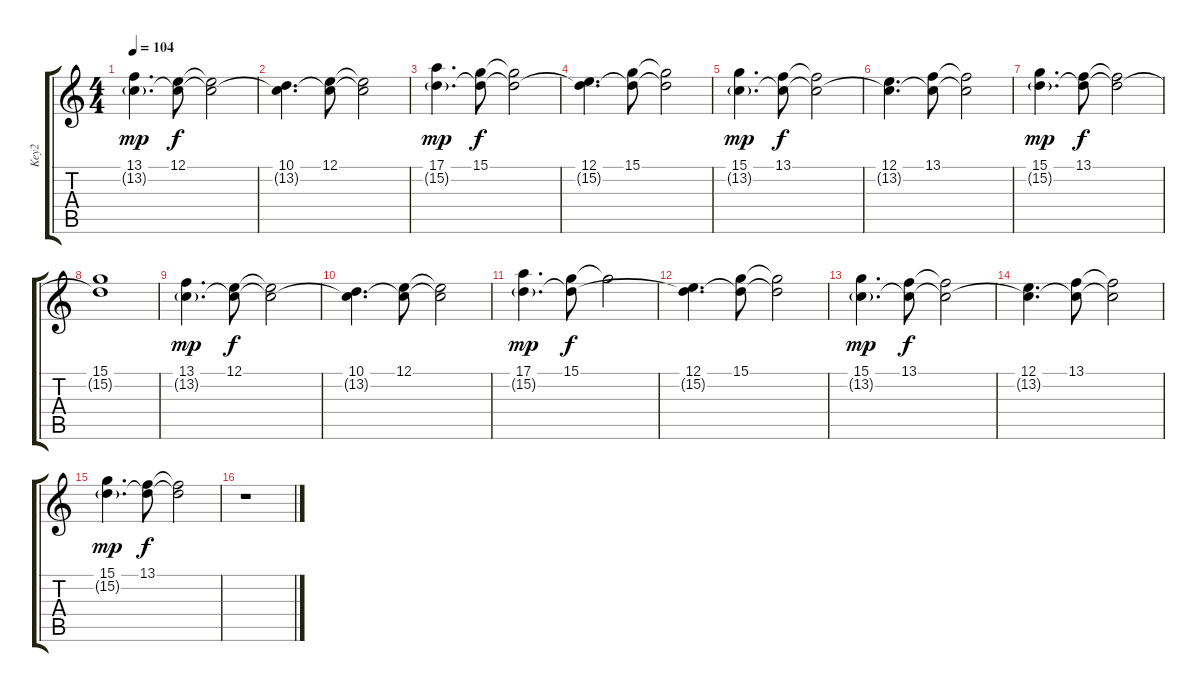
\track ("Key2" "Key2") {instrument choiraahs}
\staff {score tabs}
\tuning (E4 B3 G3 D3 A2 E2) {hide}
\ts (4 4)
\tempo 104
\clef g2
\ks c
(13.1 13.2{g}).4{d dy mp instrument choiraahs} (12.1 13.2{t}).8{dy f} (12.1{t} 13.2{t}).2 |
(10.1 13.2{t}).4{d} (12.1 13.2{t}).8 (12.1{t} 13.2{t}).2 |
(17.1 15.2{g}).4{d dy mp} (15.1 15.2{t}).8{dy f} (15.1{t} 15.2{t}).2 |
(12.1 15.2{t}).4{d} (15.1 15.2{t}).8 (15.1{t} 15.2{t}).2 |
(15.1 13.2{g}).4{d dy mp} (13.1 13.2{t}).8{dy f} (13.1{t} 13.2{t}).2 |
(12.1 13.2{t}).4{d} (13.1 13.2{t}).8 (13.1{t} 13.2{t}).2 |
(15.1 15.2{g}).4{d dy mp} (13.1 15.2{t}).8{dy f} (13.1{t} 15.2{t}).2 |
(15.1 15.2{t}).1 |
(13.1 13.2{g}).4{d dy mp} (12.1 13.2{t}).8{dy f} (12.1{t} 13.2{t}).2 |
(10.1 13.2{t}).4{d} (12.1 13.2{t}).8 (12.1{t} 13.2{t}).2 |
(17.1 15.2{g}).4{d dy mp} (15.1 15.2{t}).8{dy f} 15.1{t}.2 |
(12.1 15.2{t}).4{d} (15.1 15.2{t}).8 (15.1{t} 15.2{t}).2 |
(15.1 13.2{g}).4{d dy mp} (13.1 13.2{t}).8{dy f} (13.1{t} 13.2{t}).2 |
(12.1 13.2{t}).4{d} (13.1 13.2{t}).8 (13.1{t} 13.2{t}).2 |
(15.1 15.2{g}).4{d dy mp} (13.1 15.2{t}).8{dy f} (13.1{t} 15.2{t}).2 |
r.1
